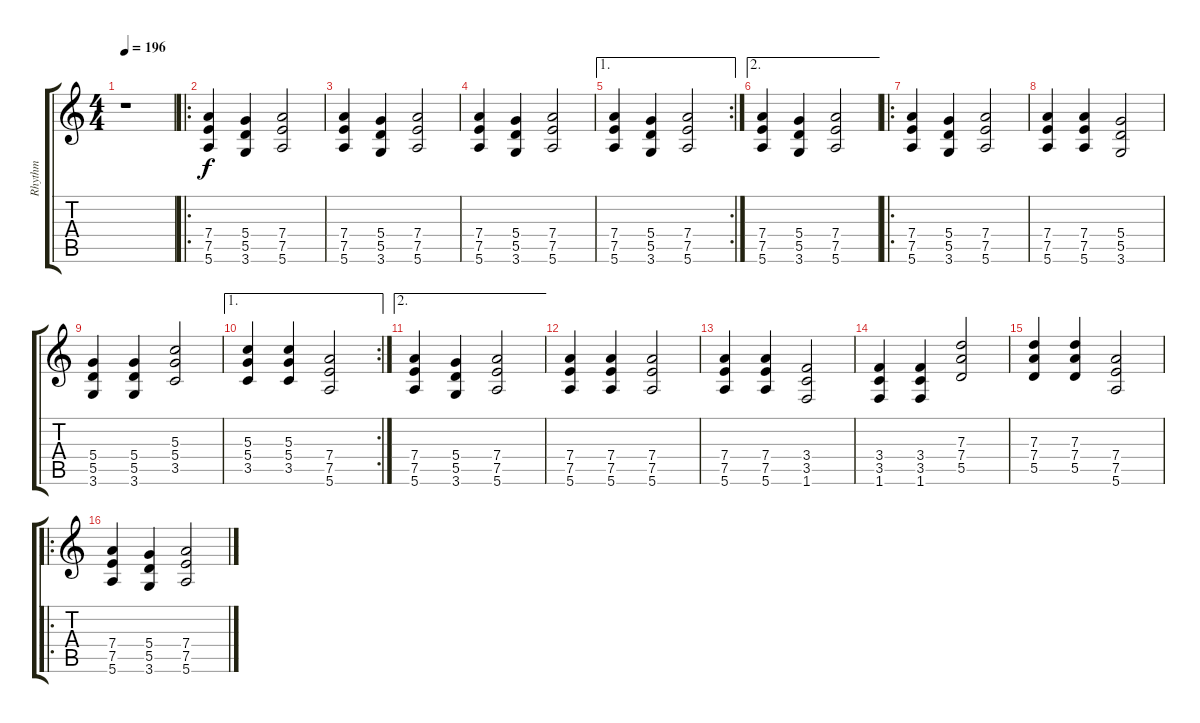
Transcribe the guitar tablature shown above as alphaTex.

\track ("Rhythm" "Rhythm") {instrument acousticguitarnylon}
\staff {score tabs}
\tuning (E4 B3 G3 D3 A2 E2) {hide}
\ts (4 4)
\tempo 196
\clef g2
\ks c
r.1{dy f instrument acousticguitarnylon} |
\ro
(7.4 7.5 5.6).4 (5.4 5.5 3.6).4 (7.4 7.5 5.6).2 |
(7.4 7.5 5.6).4 (5.4 5.5 3.6).4 (7.4 7.5 5.6).2 |
(7.4 7.5 5.6).4 (5.4 5.5 3.6).4 (7.4 7.5 5.6).2 |
\ae 1
\rc 2
(7.4 7.5 5.6).4 (5.4 5.5 3.6).4 (7.4 7.5 5.6).2 |
\ae 2
(7.4 7.5 5.6).4 (5.4 5.5 3.6).4 (7.4 7.5 5.6).2 |
\ro
(7.4 7.5 5.6).4 (5.4 5.5 3.6).4 (7.4 7.5 5.6).2 |
(7.4 7.5 5.6).4 (7.4 7.5 5.6).4 (5.4 5.5 3.6).2 |
(5.4 5.5 3.6).4 (5.4 5.5 3.6).4 (5.3 5.4 3.5).2 |
\ae 1
\rc 2
(5.3 5.4 3.5).4 (5.3 5.4 3.5).4 (7.4 7.5 5.6).2 |
\ae 2
(7.4 7.5 5.6).4 (5.4 5.5 3.6).4 (7.4 7.5 5.6).2 |
(7.4 7.5 5.6).4 (7.4 7.5 5.6).4 (7.4 7.5 5.6).2 |
(7.4 7.5 5.6).4 (7.4 7.5 5.6).4 (3.4 3.5 1.6).2 |
(3.4 3.5 1.6).4 (3.4 3.5 1.6).4 (7.3 7.4 5.5).2 |
(7.3 7.4 5.5).4 (7.3 7.4 5.5).4 (7.4 7.5 5.6).2 |
\ro
(7.4 7.5 5.6).4 (5.4 5.5 3.6).4 (7.4 7.5 5.6).2
